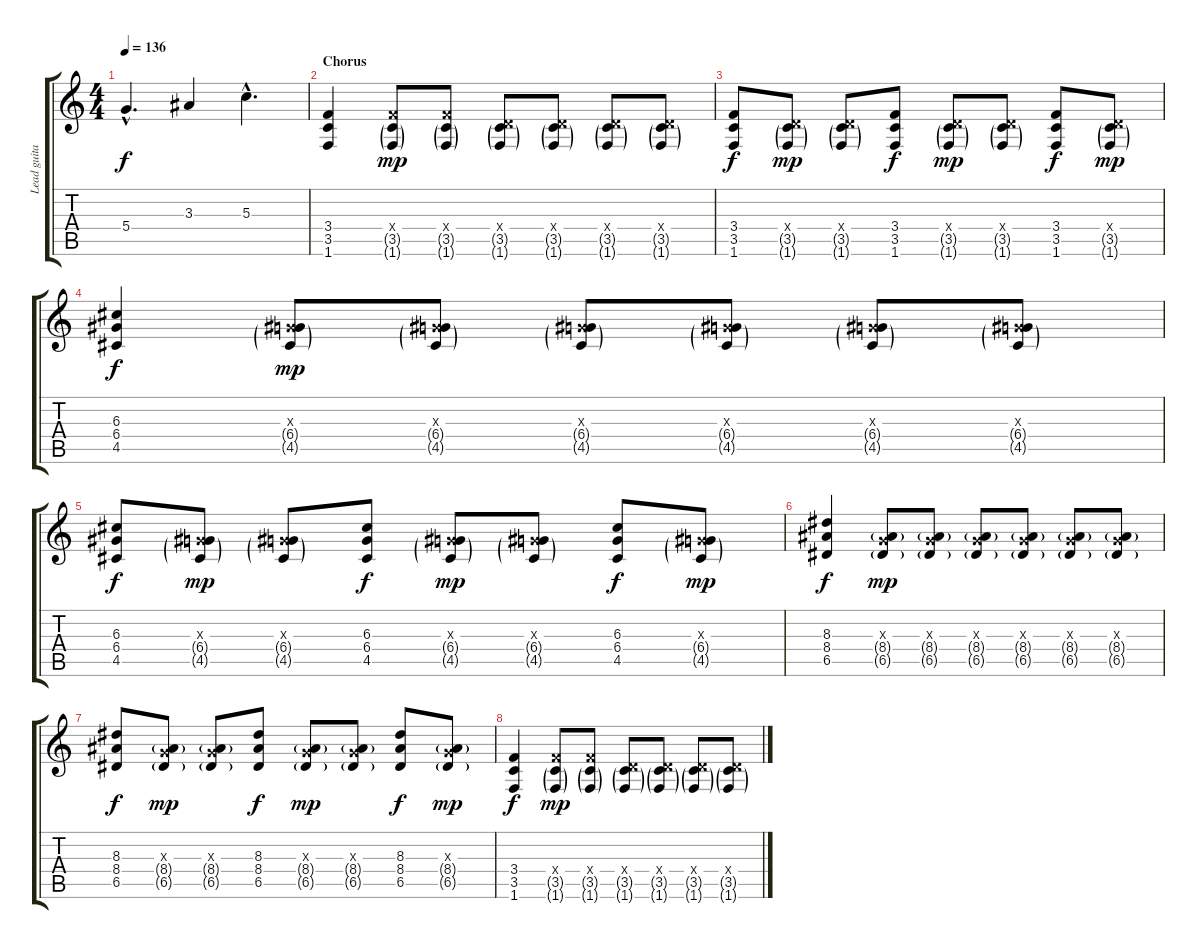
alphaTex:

\track ("Lead guitar" "Lead guita") {instrument overdrivenguitar}
\staff {score tabs}
\tuning (E4 B3 G3 D3 A2 E2) {hide}
\ts (4 4)
\tempo 136
\clef g2
\ks c
5.4{hac}.4{d dy f} 3.3.4 5.3{hac}.4{d} |
\section ("" "Chorus")
(3.4 3.5 1.6).4{volume 16} (3.4{x} 3.5{g} 1.6{g}).8{dy mp} (3.4{x} 3.5{g} 1.6{g}).8 (0.4{x} 3.5{g} 1.6{g}).8 (0.4{x} 3.5{g} 1.6{g}).8 (0.4{x} 3.5{g} 1.6{g}).8 (0.4{x} 3.5{g} 1.6{g}).8 |
(3.4 3.5 1.6).8{dy f} (0.4{x} 3.5{g} 1.6{g}).8{dy mp} (0.4{x} 3.5{g} 1.6{g}).8 (3.4 3.5 1.6).8{dy f} (0.4{x} 3.5{g} 1.6{g}).8{dy mp} (0.4{x} 3.5{g} 1.6{g}).8 (3.4 3.5 1.6).8{dy f} (0.4{x} 3.5{g} 1.6{g}).8{dy mp} |
(6.3 6.4 4.5).4{dy f} (0.3{x} 6.4{g} 4.5{g}).8{dy mp} (0.3{x} 6.4{g} 4.5{g}).8 (0.3{x} 6.4{g} 4.5{g}).8 (0.3{x} 6.4{g} 4.5{g}).8 (0.3{x} 6.4{g} 4.5{g}).8 (0.3{x} 6.4{g} 4.5{g}).8 |
(6.3 6.4 4.5).8{dy f} (0.3{x} 6.4{g} 4.5{g}).8{dy mp} (0.3{x} 6.4{g} 4.5{g}).8 (6.3 6.4 4.5).8{dy f} (0.3{x} 6.4{g} 4.5{g}).8{dy mp} (0.3{x} 6.4{g} 4.5{g}).8 (6.3 6.4 4.5).8{dy f} (0.3{x} 6.4{g} 4.5{g}).8{dy mp} |
(8.3 8.4 6.5).4{dy f} (0.3{x} 8.4{g} 6.5{g}).8{dy mp} (0.3{x} 8.4{g} 6.5{g}).8 (0.3{x} 8.4{g} 6.5{g}).8 (0.3{x} 8.4{g} 6.5{g}).8 (0.3{x} 8.4{g} 6.5{g}).8 (0.3{x} 8.4{g} 6.5{g}).8 |
(8.3 8.4 6.5).8{dy f} (0.3{x} 8.4{g} 6.5{g}).8{dy mp} (0.3{x} 8.4{g} 6.5{g}).8 (8.3 8.4 6.5).8{dy f} (0.3{x} 8.4{g} 6.5{g}).8{dy mp} (0.3{x} 8.4{g} 6.5{g}).8 (8.3 8.4 6.5).8{dy f} (0.3{x} 8.4{g} 6.5{g}).8{dy mp} |
(3.4 3.5 1.6).4{dy f} (3.4{x} 3.5{g} 1.6{g}).8{dy mp} (3.4{x} 3.5{g} 1.6{g}).8 (0.4{x} 3.5{g} 1.6{g}).8 (0.4{x} 3.5{g} 1.6{g}).8 (0.4{x} 3.5{g} 1.6{g}).8 (0.4{x} 3.5{g} 1.6{g}).8
